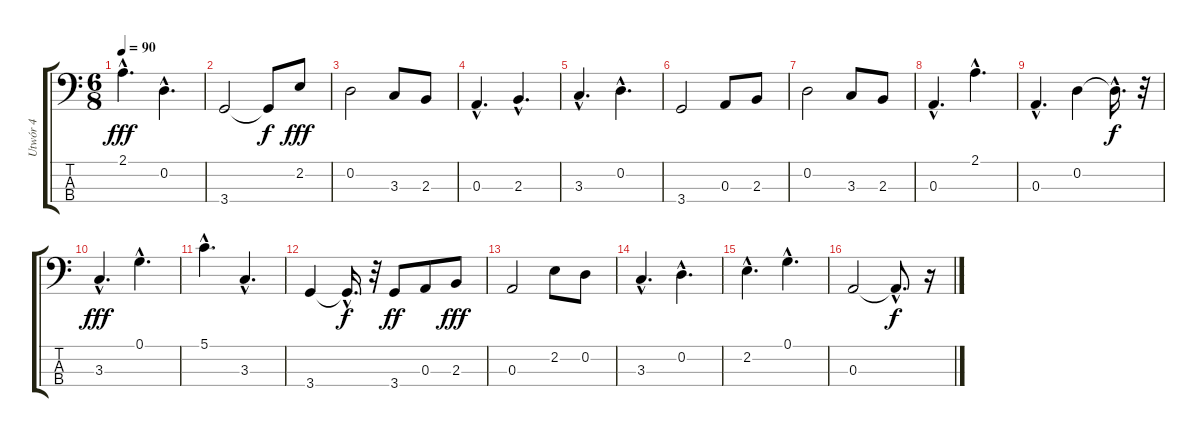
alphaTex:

\track ("Utwór 4" "Utwór 4") {instrument electricbassfinger}
\staff {score tabs}
\tuning (G2 D2 A1 E1) {hide}
\ts (6 8)
\tempo 90
\clef f4
\ks c
2.1{hac}.4{d dy fff} 0.2{hac}.4{d} |
3.4.2 3.4{t}.8{dy f} 2.2.8{dy fff} |
0.2.2 3.3.8 2.3.8 |
0.3{hac}.4{d} 2.3{hac}.4{d} |
3.3{hac}.4{d} 0.2{hac}.4{d} |
3.4.2 0.3.8 2.3.8 |
0.2.2 3.3.8 2.3.8 |
0.3{hac}.4{d} 2.1{hac}.4{d} |
0.3{hac}.4{d} 0.2.4 0.2{hac t}.16{d dy f} r.32 |
3.3{hac}.4{d dy fff} 0.1{hac}.4{d} |
5.1{hac}.4{d} 3.3{hac}.4{d} |
3.4.4 3.4{hac t}.16{d dy f} r.32 3.4.8{dy ff} 0.3.8 2.3.8{dy fff} |
0.3.2 2.2.8 0.2.8 |
3.3{hac}.4{d} 0.2{hac}.4{d} |
2.2{hac}.4{d} 0.1{hac}.4{d} |
0.3.2 0.3{hac t}.8{d dy f} r.16
